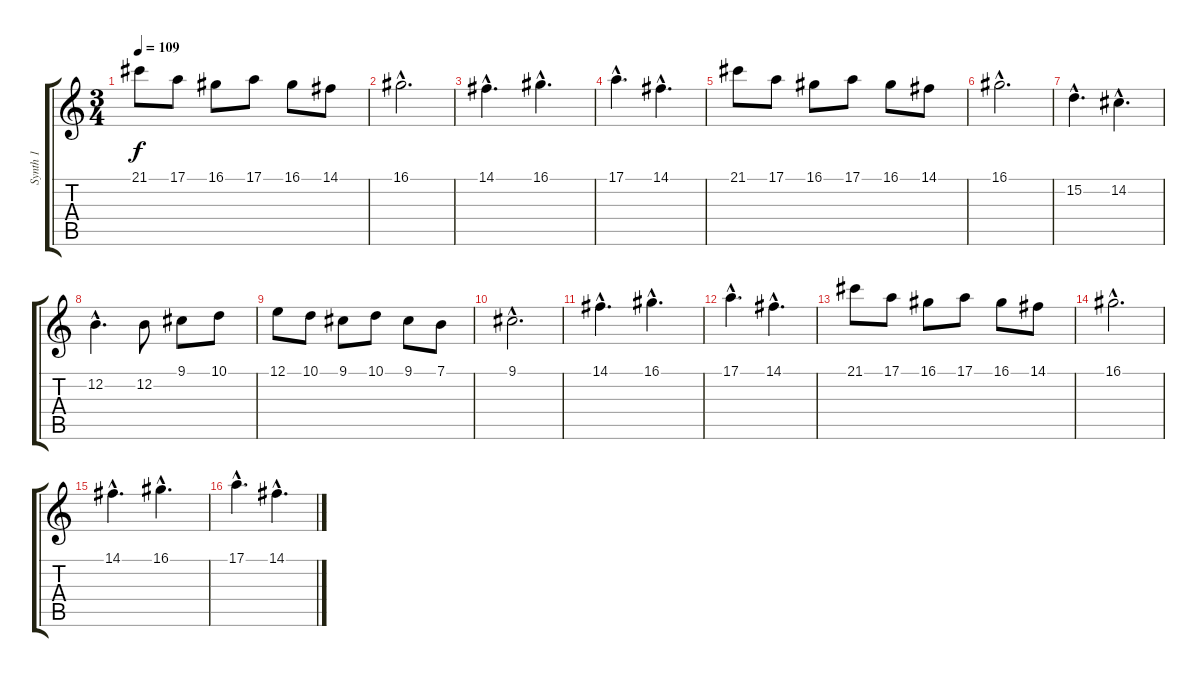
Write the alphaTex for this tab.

\track ("Synth 1" "Synth 1") {instrument stringensemble1}
\staff {score tabs}
\tuning (E4 B3 G3 D3 A2 E2) {hide}
\ts (3 4)
\tempo 109
\clef g2
\ks c
21.1.8{dy f} 17.1.8 16.1.8 17.1.8 16.1.8 14.1.8 |
16.1{hac}.2{d} |
14.1{hac}.4{d} 16.1{hac}.4{d} |
17.1{hac}.4{d} 14.1{hac}.4{d} |
21.1.8 17.1.8 16.1.8 17.1.8 16.1.8 14.1.8 |
16.1{hac}.2{d} |
15.2{hac}.4{d} 14.2{hac}.4{d} |
12.2{hac}.4{d} 12.2.8 9.1.8 10.1.8 |
12.1.8 10.1.8 9.1.8 10.1.8 9.1.8 7.1.8 |
9.1{hac}.2{d} |
14.1{hac}.4{d} 16.1{hac}.4{d} |
17.1{hac}.4{d} 14.1{hac}.4{d} |
21.1.8 17.1.8 16.1.8 17.1.8 16.1.8 14.1.8 |
16.1{hac}.2{d} |
14.1{hac}.4{d} 16.1{hac}.4{d} |
17.1{hac}.4{d} 14.1{hac}.4{d}
